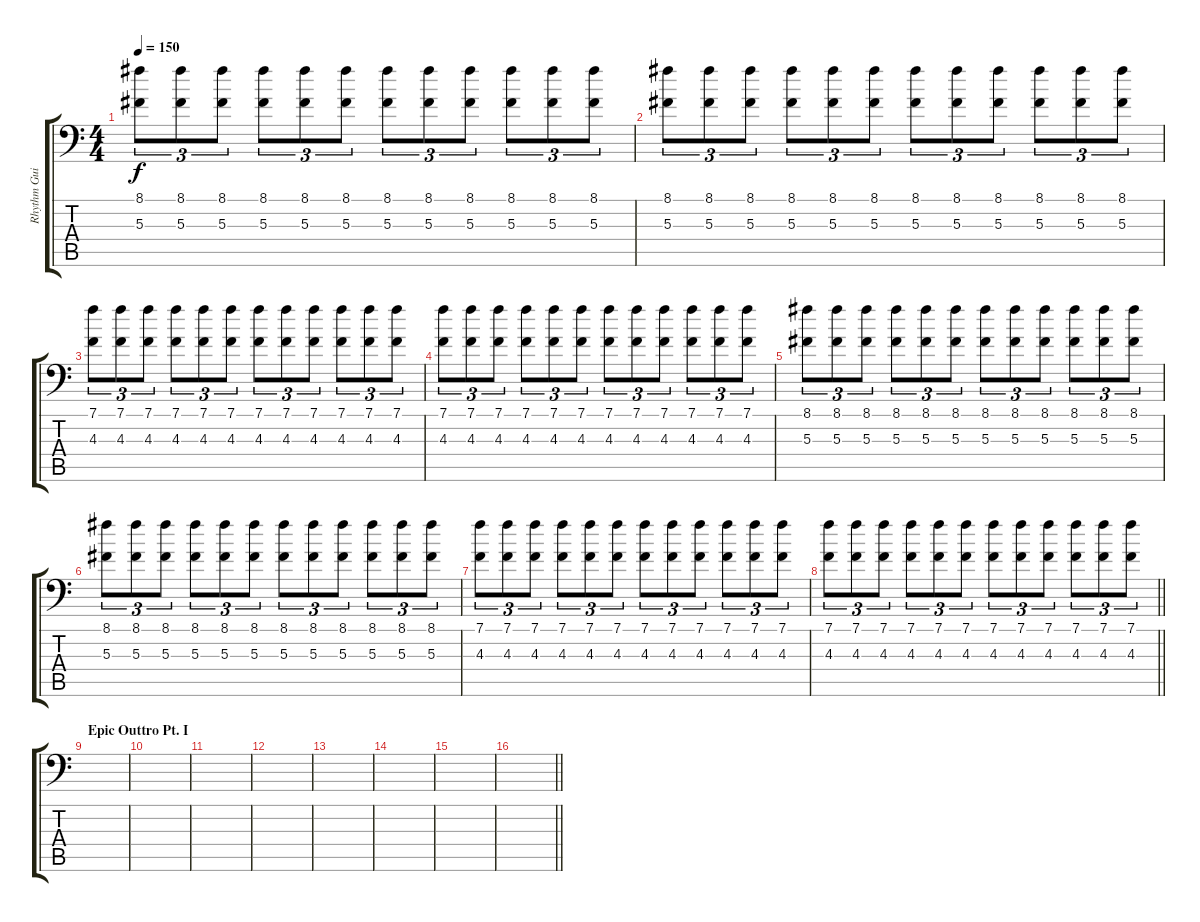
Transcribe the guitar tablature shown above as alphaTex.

\track ("Rhythm Guitar I" "Rhythm Gui") {instrument distortionguitar}
\staff {score tabs}
\tuning (Bb3 F3 Db3 Ab2 Eb2 Bb1) {hide}
\ts (4 4)
\tempo 150
\clef f4
\ks c
(8.1 5.3).8{tu (3 2) dy f volume 14} (8.1 5.3).8{tu (3 2)} (8.1 5.3).8{tu (3 2)} (8.1 5.3).8{tu (3 2)} (8.1 5.3).8{tu (3 2)} (8.1 5.3).8{tu (3 2)} (8.1 5.3).8{tu (3 2)} (8.1 5.3).8{tu (3 2)} (8.1 5.3).8{tu (3 2)} (8.1 5.3).8{tu (3 2)} (8.1 5.3).8{tu (3 2)} (8.1 5.3).8{tu (3 2)} |
(8.1 5.3).8{tu (3 2)} (8.1 5.3).8{tu (3 2)} (8.1 5.3).8{tu (3 2)} (8.1 5.3).8{tu (3 2)} (8.1 5.3).8{tu (3 2)} (8.1 5.3).8{tu (3 2)} (8.1 5.3).8{tu (3 2)} (8.1 5.3).8{tu (3 2)} (8.1 5.3).8{tu (3 2)} (8.1 5.3).8{tu (3 2)} (8.1 5.3).8{tu (3 2)} (8.1 5.3).8{tu (3 2)} |
(7.1 4.3).8{tu (3 2)} (7.1 4.3).8{tu (3 2)} (7.1 4.3).8{tu (3 2)} (7.1 4.3).8{tu (3 2)} (7.1 4.3).8{tu (3 2)} (7.1 4.3).8{tu (3 2)} (7.1 4.3).8{tu (3 2)} (7.1 4.3).8{tu (3 2)} (7.1 4.3).8{tu (3 2)} (7.1 4.3).8{tu (3 2)} (7.1 4.3).8{tu (3 2)} (7.1 4.3).8{tu (3 2)} |
(7.1 4.3).8{tu (3 2)} (7.1 4.3).8{tu (3 2)} (7.1 4.3).8{tu (3 2)} (7.1 4.3).8{tu (3 2)} (7.1 4.3).8{tu (3 2)} (7.1 4.3).8{tu (3 2)} (7.1 4.3).8{tu (3 2)} (7.1 4.3).8{tu (3 2)} (7.1 4.3).8{tu (3 2)} (7.1 4.3).8{tu (3 2)} (7.1 4.3).8{tu (3 2)} (7.1 4.3).8{tu (3 2)} |
(8.1 5.3).8{tu (3 2)} (8.1 5.3).8{tu (3 2)} (8.1 5.3).8{tu (3 2)} (8.1 5.3).8{tu (3 2)} (8.1 5.3).8{tu (3 2)} (8.1 5.3).8{tu (3 2)} (8.1 5.3).8{tu (3 2)} (8.1 5.3).8{tu (3 2)} (8.1 5.3).8{tu (3 2)} (8.1 5.3).8{tu (3 2)} (8.1 5.3).8{tu (3 2)} (8.1 5.3).8{tu (3 2)} |
(8.1 5.3).8{tu (3 2)} (8.1 5.3).8{tu (3 2)} (8.1 5.3).8{tu (3 2)} (8.1 5.3).8{tu (3 2)} (8.1 5.3).8{tu (3 2)} (8.1 5.3).8{tu (3 2)} (8.1 5.3).8{tu (3 2)} (8.1 5.3).8{tu (3 2)} (8.1 5.3).8{tu (3 2)} (8.1 5.3).8{tu (3 2)} (8.1 5.3).8{tu (3 2)} (8.1 5.3).8{tu (3 2)} |
(7.1 4.3).8{tu (3 2)} (7.1 4.3).8{tu (3 2)} (7.1 4.3).8{tu (3 2)} (7.1 4.3).8{tu (3 2)} (7.1 4.3).8{tu (3 2)} (7.1 4.3).8{tu (3 2)} (7.1 4.3).8{tu (3 2)} (7.1 4.3).8{tu (3 2)} (7.1 4.3).8{tu (3 2)} (7.1 4.3).8{tu (3 2)} (7.1 4.3).8{tu (3 2)} (7.1 4.3).8{tu (3 2)} |
\barLineRight lightlight
(7.1 4.3).8{tu (3 2)} (7.1 4.3).8{tu (3 2)} (7.1 4.3).8{tu (3 2)} (7.1 4.3).8{tu (3 2)} (7.1 4.3).8{tu (3 2)} (7.1 4.3).8{tu (3 2)} (7.1 4.3).8{tu (3 2)} (7.1 4.3).8{tu (3 2)} (7.1 4.3).8{tu (3 2)} (7.1 4.3).8{tu (3 2)} (7.1 4.3).8{tu (3 2)} (7.1 4.3).8{tu (3 2)} |
\section ("" "Epic Outtro Pt. I")
|
|
|
|
|
|
|
\barLineRight lightlight
